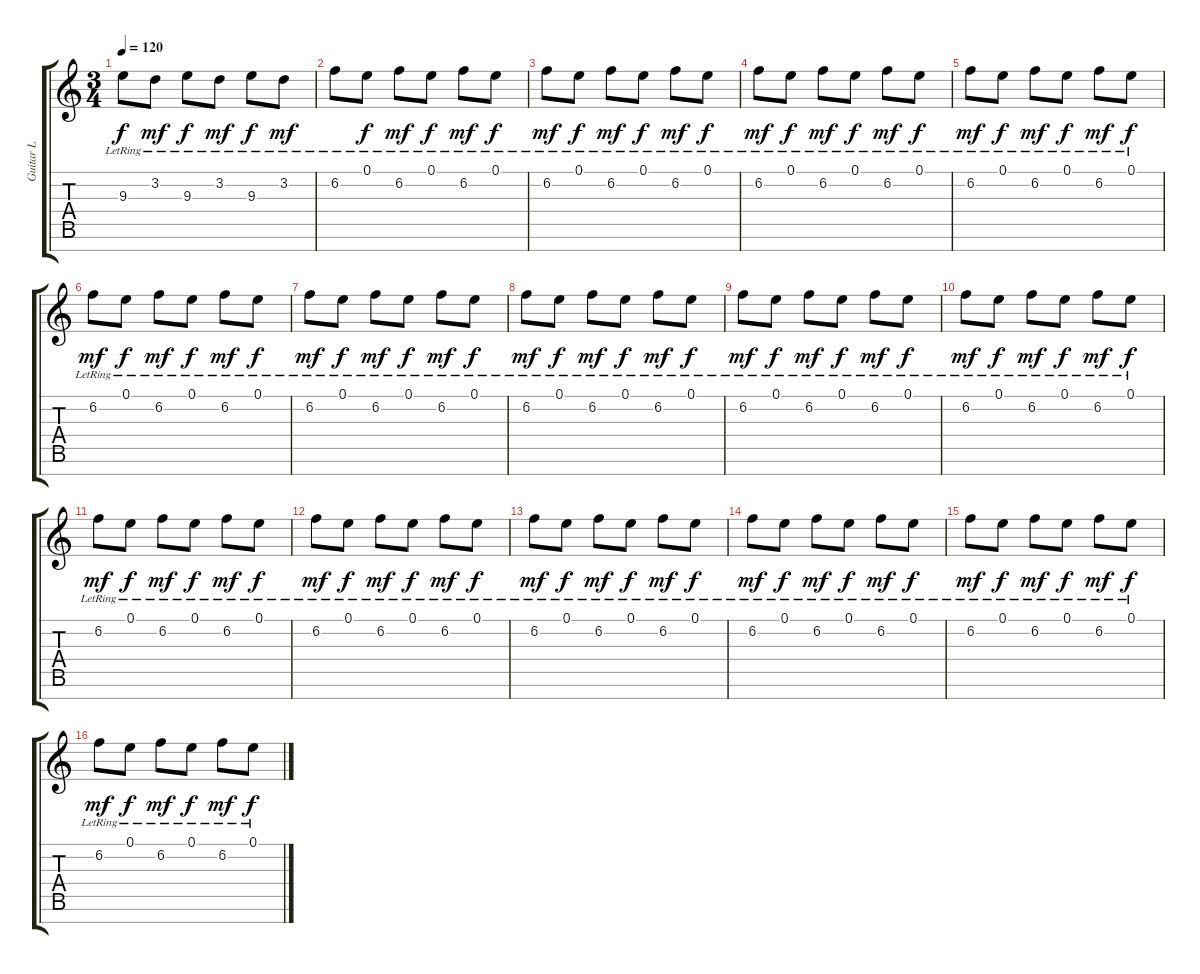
\track ("Guitar L" "Guitar L") {instrument acousticguitarsteel}
\staff {score tabs}
\tuning (E4 B3 G3 D3 A2 E2 B1) {hide}
\ts (3 4)
\tempo 120
\clef g2
\ks c
9.3{lr}.8{dy f} 3.2{lr}.8{dy mf} 9.3{lr}.8{dy f} 3.2{lr}.8{dy mf} 9.3{lr}.8{dy f} 3.2{lr}.8{dy mf} |
6.2{lr}.8 0.1{lr}.8{dy f} 6.2{lr}.8{dy mf} 0.1{lr}.8{dy f} 6.2{lr}.8{dy mf} 0.1{lr}.8{dy f} |
6.2{lr}.8{dy mf} 0.1{lr}.8{dy f} 6.2{lr}.8{dy mf} 0.1{lr}.8{dy f} 6.2{lr}.8{dy mf} 0.1{lr}.8{dy f} |
6.2{lr}.8{dy mf} 0.1{lr}.8{dy f} 6.2{lr}.8{dy mf} 0.1{lr}.8{dy f} 6.2{lr}.8{dy mf} 0.1{lr}.8{dy f} |
6.2{lr}.8{dy mf} 0.1{lr}.8{dy f} 6.2{lr}.8{dy mf} 0.1{lr}.8{dy f} 6.2{lr}.8{dy mf} 0.1{lr}.8{dy f} |
6.2{lr}.8{dy mf} 0.1{lr}.8{dy f} 6.2{lr}.8{dy mf} 0.1{lr}.8{dy f} 6.2{lr}.8{dy mf} 0.1{lr}.8{dy f} |
6.2{lr}.8{dy mf} 0.1{lr}.8{dy f} 6.2{lr}.8{dy mf} 0.1{lr}.8{dy f} 6.2{lr}.8{dy mf} 0.1{lr}.8{dy f} |
6.2{lr}.8{dy mf} 0.1{lr}.8{dy f} 6.2{lr}.8{dy mf} 0.1{lr}.8{dy f} 6.2{lr}.8{dy mf} 0.1{lr}.8{dy f} |
6.2{lr}.8{dy mf} 0.1{lr}.8{dy f} 6.2{lr}.8{dy mf} 0.1{lr}.8{dy f} 6.2{lr}.8{dy mf} 0.1{lr}.8{dy f} |
6.2{lr}.8{dy mf} 0.1{lr}.8{dy f} 6.2{lr}.8{dy mf} 0.1{lr}.8{dy f} 6.2{lr}.8{dy mf} 0.1{lr}.8{dy f} |
6.2{lr}.8{dy mf} 0.1{lr}.8{dy f} 6.2{lr}.8{dy mf} 0.1{lr}.8{dy f} 6.2{lr}.8{dy mf} 0.1{lr}.8{dy f} |
6.2{lr}.8{dy mf} 0.1{lr}.8{dy f} 6.2{lr}.8{dy mf} 0.1{lr}.8{dy f} 6.2{lr}.8{dy mf} 0.1{lr}.8{dy f} |
6.2{lr}.8{dy mf} 0.1{lr}.8{dy f} 6.2{lr}.8{dy mf} 0.1{lr}.8{dy f} 6.2{lr}.8{dy mf} 0.1{lr}.8{dy f} |
6.2{lr}.8{dy mf} 0.1{lr}.8{dy f} 6.2{lr}.8{dy mf} 0.1{lr}.8{dy f} 6.2{lr}.8{dy mf} 0.1{lr}.8{dy f} |
6.2{lr}.8{dy mf} 0.1{lr}.8{dy f} 6.2{lr}.8{dy mf} 0.1{lr}.8{dy f} 6.2{lr}.8{dy mf} 0.1{lr}.8{dy f} |
6.2{lr}.8{dy mf} 0.1{lr}.8{dy f} 6.2{lr}.8{dy mf} 0.1{lr}.8{dy f} 6.2{lr}.8{dy mf} 0.1{lr}.8{dy f}
